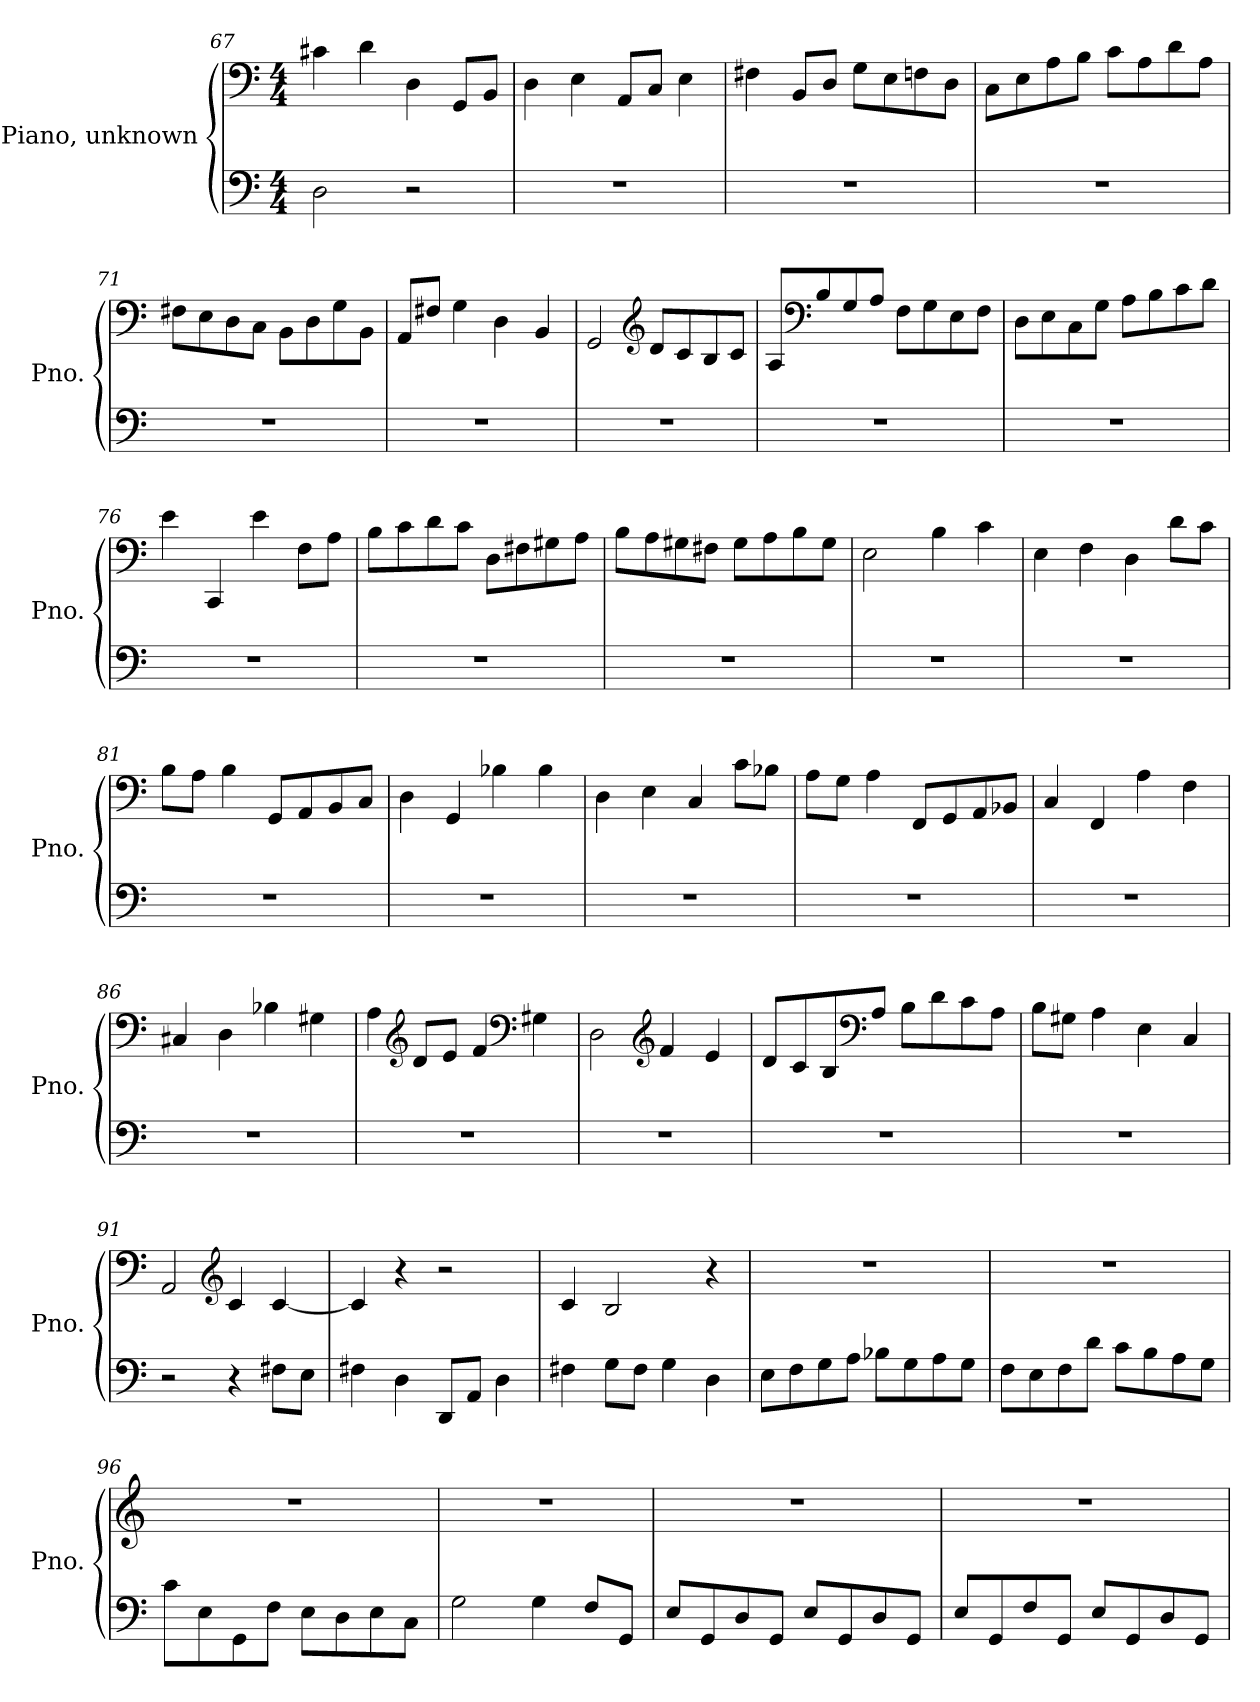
**kern	**kern
*part1	*part1
*staff2	*staff1
*I"Piano, unknown	*
*I'Pno.	*
*clefF4	*clefF4
*k[]	*k[]
*M4/4	*M4/4
=67	=67
2D\	4c#X\
.	4d\
2r	4D\
.	8GG/L
.	8BB/J
!!LO:LB:g=z
=68	=68
1r	4D\
.	4E\
.	8AA/L
.	8C/J
.	4E\
=69	=69
1r	4F#X\
.	8BB/L
.	8D/J
.	8G\L
.	8E\
.	8Fn\
.	8D\J
=70	=70
1r	8C\L
.	8E\
.	8A\
.	8B\J
.	8c\L
.	8A\
.	8d\
.	8A\J
=71	=71
1r	8F#X\L
.	8E\
.	8D\
.	8C\J
.	8BB\L
.	8D\
.	8G\
.	8BB\J
=72	=72
1r	8AA/L
.	8F#X/J
.	4G\
.	4D\
.	4BB/
=73	=73
1r	2GG/
*	*clefG2
.	8d/L
.	8c/
.	8B/
.	8c/J
!!LO:PB:g=z
=74	=74
1r	8A/L
*	*clefF4
.	8B/
.	8G/
.	8A/J
.	8F\L
.	8G\
.	8E\
.	8F\J
=75	=75
1r	8D\L
.	8E\
.	8C\
.	8G\J
.	8A\L
.	8B\
.	8c\
.	8d\J
=76	=76
1r	4e\
.	4CC/
.	4e\
.	8F\L
.	8A\J
=77	=77
1r	8B\L
.	8c\
.	8d\
.	8c\J
.	8D\L
.	8F#X\
.	8G#X\
.	8A\J
=78	=78
1r	8B\L
.	8A\
.	8G#X\
.	8F#X\J
.	8G#\L
.	8A\
.	8B\
.	8G#\J
!!LO:LB:g=z
=79	=79
1r	2E\
.	4B\
.	4c\
=80	=80
1r	4E\
.	4F\
.	4D\
.	8d\L
.	8c\J
=81	=81
1r	8B\L
.	8A\J
.	4B\
.	8GG/L
.	8AA/
.	8BB/
.	8C/J
=82	=82
1r	4D\
.	4GG/
.	4B-X\
.	4B-\
=83	=83
1r	4D\
.	4E\
.	4C/
.	8c\L
.	8B-X\J
=84	=84
1r	8A\L
.	8G\J
.	4A\
.	8FF/L
.	8GG/
.	8AA/
.	8BB-X/J
=85	=85
1r	4C/
.	4FF/
.	4A\
.	4F\
!!LO:LB:g=z
=86	=86
1r	4C#X/
.	4D\
.	4B-X\
.	4G#X\
=87	=87
1r	4A\
*	*clefG2
.	8d/L
.	8e/J
.	4f/
*	*clefF4
.	4G#X\
=88	=88
1r	2D\
*	*clefG2
.	4f/
.	4e/
=89	=89
1r	8d/L
.	8c/
.	8B/
*	*clefF4
.	8A/J
.	8B\L
.	8d\
.	8c\
.	8A\J
=90	=90
1r	8B\L
.	8G#X\J
.	4A\
.	4E\
.	4C/
!!LO:LB:g=z
=91	=91
2r	2AA/
*	*clefG2
4r	4c/
8F#X\L	[4c/
8E\J	.
=92	=92
4F#X\	4c/]
4D\	4r
8DD/L	2r
8AA/J	.
4D\	.
=93	=93
4F#X\	4c/
8G\L	2B/
8F#\J	.
4G\	.
4D\	4r
=94	=94
8E\L	1r
8F\	.
8G\	.
8A\J	.
8B-X\L	.
8G\	.
8A\	.
8G\J	.
=95	=95
8F\L	1r
8E\	.
8F\	.
8d\J	.
8c\L	.
8B\	.
8A\	.
8G\J	.
=96	=96
8c\L	1r
8E\	.
8GG\	.
8F\J	.
8E\L	.
8D\	.
8E\	.
8C\J	.
!!LO:LB:g=z
=97	=97
2G\	1r
4G\	.
8F/L	.
8GG/J	.
=98	=98
8E/L	1r
8GG/	.
8D/	.
8GG/J	.
8E/L	.
8GG/	.
8D/	.
8GG/J	.
=99	=99
8E/L	1r
8GG/	.
8F/	.
8GG/J	.
8E/L	.
8GG/	.
8D/	.
8GG/J	.
=	=
*-	*-
